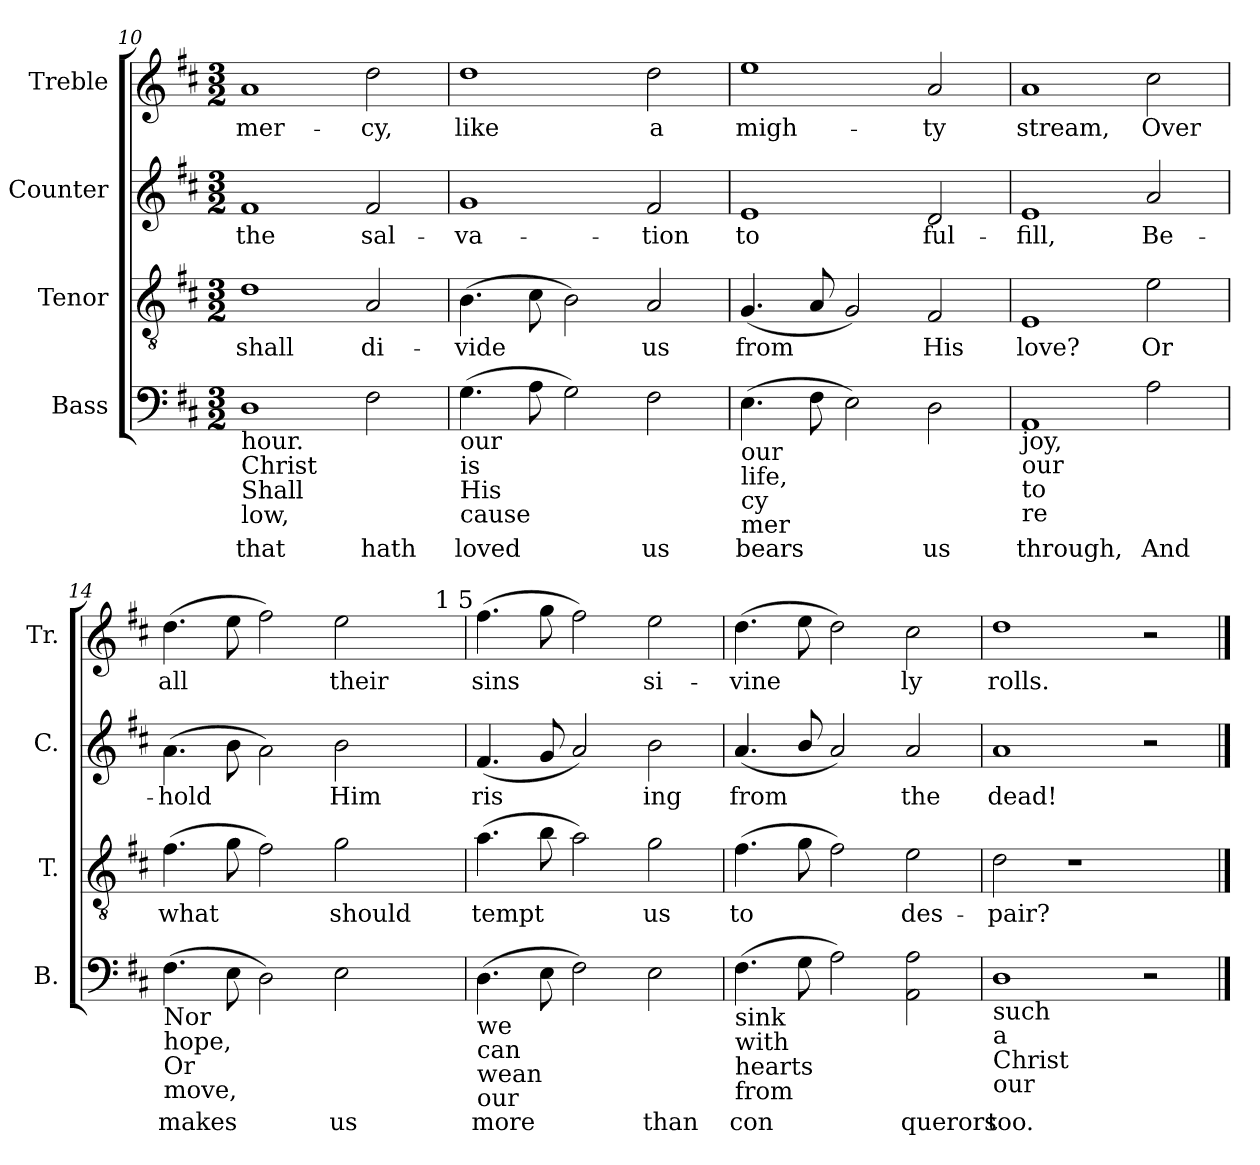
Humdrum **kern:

**kern	**text	**kern	**text	**kern	**text	**kern	**text
*part4	*part4	*part3	*part3	*part2	*part2	*part1	*part1
*staff4	*staff4	*staff3	*staff3	*staff2	*staff2	*staff1	*staff1
*I"Bass	*	*I"Tenor	*	*I"Counter	*	*I"Treble	*
*I'B.	*	*I'T.	*	*I'C.	*	*I'Tr.	*
*clefF4	*	*clefGv2	*	*clefG2	*	*clefG2	*
*k[f#c#]	*	*k[f#c#]	*	*k[f#c#]	*	*k[f#c#]	*
*D:	*	*D:	*	*D:	*	*D:	*
*M3/2	*	*M3/2	*	*M3/2	*	*M3/2	*
=10	=10	=10	=10	=10	=10	=10	=10
!LO:TX:b:t=hour.	!	!	!	!	!	!	!
!LO:TX:b:t=Christ	!	!	!	!	!	!	!
!LO:TX:b:t=Shall	!	!	!	!	!	!	!
!LO:TX:b:t=low,	!	!	!	!	!	!	!
!	!LO:LY:b:rj	!	!LO:LY:b:rj	!	!LO:LY:b:rj	!	!LO:LY:b:rj
1D	that	1d	shall	1f#	the	1a	mer-
!	!LO:LY:b:rj	!	!LO:LY:b:rj	!	!LO:LY:b:rj	!	!LO:LY:b:rj
2F#\	hath	2A/	di-	2f#/	sal-	2dd\	-cy,
=11	=11	=11	=11	=11	=11	=11	=11
!LO:TX:b:t=our	!	!	!	!	!	!	!
!LO:TX:b:t=is	!	!	!	!	!	!	!
!LO:TX:b:t=His	!	!	!	!	!	!	!
!LO:TX:b:t=cause	!	!	!	!	!	!	!
!	!LO:LY:b:rj	!	!LO:LY:b:rj	!	!LO:LY:b:rj	!	!LO:LY:b:rj
(>4.G\	loved	(>4.B\	-vide	1g	-va-	1dd	like
!	!LO:LY:b:rj	!	!LO:LY:b:rj	!	!	!	!
8A\	.	8c#\	.	.	.	.	.
!	!LO:LY:b:rj	!	!LO:LY:b:rj	!	!	!	!
2G\)	.	2B\)	.	.	.	.	.
!	!LO:LY:b:rj	!	!LO:LY:b:rj	!	!LO:LY:b:rj	!	!LO:LY:b:rj
2F#\	us	2A/	us	2f#/	-tion	2dd\	a
=12	=12	=12	=12	=12	=12	=12	=12
!LO:TX:b:t=our	!	!	!	!	!	!	!
!LO:TX:b:t=life,	!	!	!	!	!	!	!
!LO:TX:b:t=cy	!	!	!	!	!	!	!
!LO:TX:b:t=mer	!	!	!	!	!	!	!
!	!LO:LY:b:rj	!	!LO:LY:b:rj	!	!LO:LY:b:rj	!	!LO:LY:b:rj
(>4.E\	bears	(<4.G/	from	1e	to	1ee	migh-
!	!LO:LY:b:rj	!	!LO:LY:b:rj	!	!	!	!
8F#\	.	8A/	.	.	.	.	.
!	!LO:LY:b:rj	!	!LO:LY:b:rj	!	!	!	!
2E\)	.	2G/)	.	.	.	.	.
!	!LO:LY:b:rj	!	!LO:LY:b:rj	!	!LO:LY:b:rj	!	!LO:LY:b:rj
2D\	us	2F#/	His	2d/	ful-	2a/	-ty
!!LO:PB:g=z
=13	=13	=13	=13	=13	=13	=13	=13
!LO:TX:b:t=joy,	!	!	!	!	!	!	!
!LO:TX:b:t=our	!	!	!	!	!	!	!
!LO:TX:b:t=to	!	!	!	!	!	!	!
!LO:TX:b:t=re	!	!	!	!	!	!	!
!	!LO:LY:b:rj	!	!LO:LY:b:rj	!	!LO:LY:b:rj	!	!LO:LY:b:rj
1AA	through,	1E	love?	1e	-fill,	1a	stream,
!	!LO:LY:b:rj	!	!LO:LY:b:rj	!	!LO:LY:b:rj	!	!LO:LY:b:rj
2A\	And	2e\	Or	2a/	Be-	2cc#\	Over
=14	=14	=14	=14	=14	=14	=14	=14
!LO:TX:b:t=Nor	!	!	!	!	!	!	!
!LO:TX:b:t=hope,	!	!	!	!	!	!	!
!LO:TX:b:t=Or	!	!	!	!	!	!	!
!LO:TX:b:t=move,	!	!	!	!	!	!	!
!	!LO:LY:b:rj	!	!LO:LY:b:rj	!	!LO:LY:b:rj	!	!LO:LY:b:rj
*	*	*	*	*	*	*^	*
(>4.F#\	makes	(>4.f#\	what	(>4.a\	-hold	(>4.dd\	1ryy	all
!	!LO:LY:b:rj	!	!LO:LY:b:rj	!	!LO:LY:b:rj	!	!	!LO:LY:b:rj
8E\	.	8g\	.	8b\	.	8ee\	.	.
!	!LO:LY:b:rj	!	!LO:LY:b:rj	!	!LO:LY:b:rj	!	!	!LO:LY:b:rj
2D\)	.	2f#\)	.	2a\)	.	2ff#\)	.	.
!	!LO:LY:b:rj	!	!LO:LY:b:rj	!	!LO:LY:b:rj	!	!	!LO:LY:b:rj
2E\	us	2g\	should	2b\	Him	2ee\	4ryy	their
.	.	.	.	.	.	.	8ryy	.
.	.	.	.	.	.	.	32.ryy	.
!	!	!	!	!	!	!	!LO:TX:a:t=1 5	!
.	.	.	.	.	.	.	16ryy	.
.	.	.	.	.	.	.	64ryy	.
=15	=15	=15	=15	=15	=15	=15	=15	=15
!LO:TX:b:t=we	!	!	!	!	!	!	!	!
!LO:TX:b:t=can	!	!	!	!	!	!	!	!
!LO:TX:b:t=wean	!	!	!	!	!	!	!	!
!LO:TX:b:t=our	!	!	!	!	!	!	!	!
!	!LO:LY:b:rj	!	!LO:LY:b:rj	!	!LO:LY:b:rj	!	!	!LO:LY:b:rj
*	*	*	*	*	*	*v	*v	*
(>4.D\	more	(>4.a\	tempt	(<4.f#/	ris-	(>4.ff#\	sins
!	!LO:LY:b:rj	!	!LO:LY:b:rj	!	!LO:LY:b:rj	!	!LO:LY:b:rj
8E\	.	8b\	.	8g/	--	8gg\	.
!	!LO:LY:b:rj	!	!LO:LY:b:rj	!	!LO:LY:b:rj	!	!LO:LY:b:rj
2F#\)	.	2a\)	.	2a/)	--	2ff#\)	.
!	!LO:LY:b:rj	!	!LO:LY:b:rj	!	!LO:LY:b:rj	!	!LO:LY:b:rj
2E\	than	2g\	us	2b\	-ing	2ee\	si-
=16	=16	=16	=16	=16	=16	=16	=16
!LO:TX:b:t=sink	!	!	!	!	!	!	!
!LO:TX:b:t=with	!	!	!	!	!	!	!
!LO:TX:b:t=hearts	!	!	!	!	!	!	!
!LO:TX:b:t=from	!	!	!	!	!	!	!
!	!LO:LY:b:rj	!	!LO:LY:b:rj	!	!LO:LY:b:rj	!	!LO:LY:b:rj
(>4.F#\	con-	(>4.f#\	to	(<4.a/	from	(>4.dd\	-vine-
!	!LO:LY:b:rj	!	!LO:LY:b:rj	!	!LO:LY:b:rj	!	!LO:LY:b:rj
8G\	--	8g\	.	8b/	.	8ee\	--
!	!LO:LY:b:rj	!	!LO:LY:b:rj	!	!LO:LY:b:rj	!	!LO:LY:b:rj
2A\)	--	2f#\)	.	2a/)	.	2dd\)	--
!	!LO:LY:b:rj	!	!LO:LY:b:rj	!	!LO:LY:b:rj	!	!LO:LY:b:rj
2A\ 2AA\	-querors	2e\	des-	2a/	the	2cc#\	-ly
=17	=17	=17	=17	=17	=17	=17	=17
!LO:TX:b:t=such	!	!	!	!	!	!	!
!LO:TX:b:t=a	!	!	!	!	!	!	!
!LO:TX:b:t=Christ	!	!	!	!	!	!	!
!LO:TX:b:t=our	!	!	!	!	!	!	!
!	!LO:LY:b:rj	!	!LO:LY:b:rj	!	!LO:LY:b:rj	!	!LO:LY:b:rj
1D	too.	2d\	-pair?	1a	dead!	1dd	rolls.
.	.	1r	.	.	.	.	.
2r	.	.	.	2r	.	2r	.
==	==	==	==	==	==	==	==
*-	*-	*-	*-	*-	*-	*-	*-
